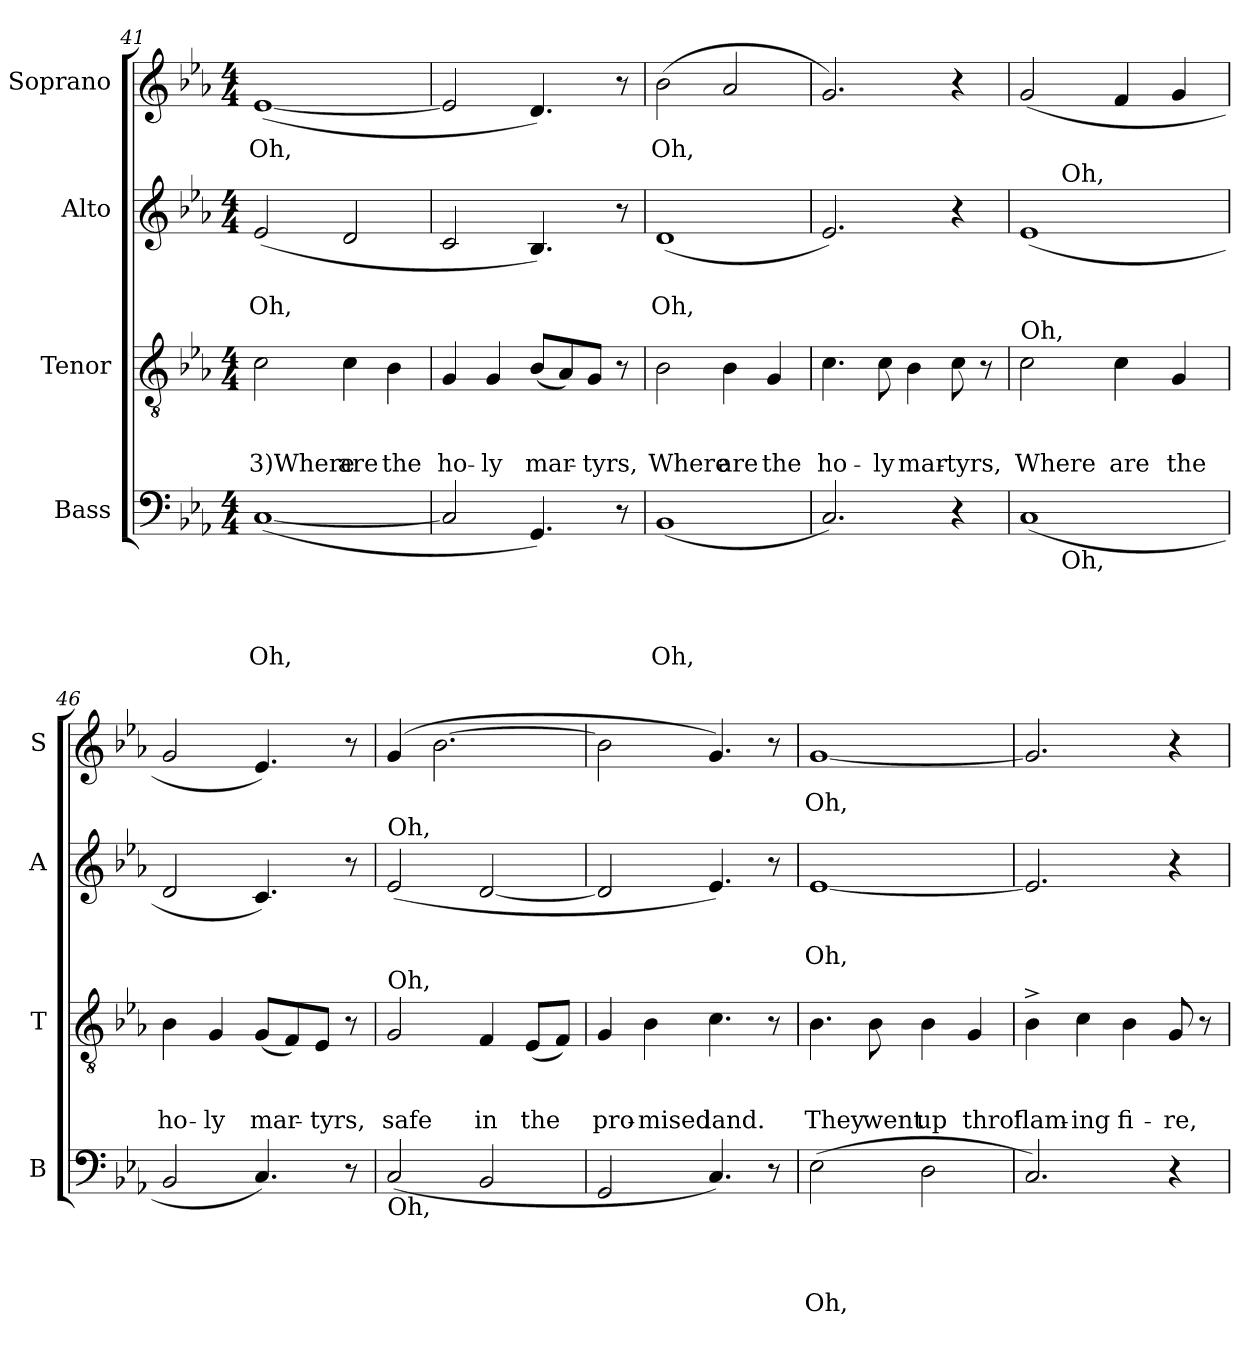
**kern	**text	**text	**text	**text	**kern	**text	**text	**text	**kern	**text	**text	**kern	**text
*part4	*part4	*part4	*part4	*part4	*part3	*part3	*part3	*part3	*part2	*part2	*part2	*part1	*part1
*staff4	*staff4	*staff4	*staff4	*staff4	*staff3	*staff3	*staff3	*staff3	*staff2	*staff2	*staff2	*staff1	*staff1
*I"Bass	*	*	*	*	*I"Tenor	*	*	*	*I"Alto	*	*	*I"Soprano	*
*I'B	*	*	*	*	*I'T	*	*	*	*I'A	*	*	*I'S	*
*clefF4	*	*	*	*	*clefGv2	*	*	*	*clefG2	*	*	*clefG2	*
*k[b-e-a-]	*	*	*	*	*k[b-e-a-]	*	*	*	*k[b-e-a-]	*	*	*k[b-e-a-]	*
*E-:	*	*	*	*	*E-:	*	*	*	*E-:	*	*	*E-:	*
*M4/4	*	*	*	*	*M4/4	*	*	*	*M4/4	*	*	*M4/4	*
=41	=41	=41	=41	=41	=41	=41	=41	=41	=41	=41	=41	=41	=41
!	!	!	!	!LO:LY:b	!	!	!	!LO:LY:b	!	!	!LO:LY:b	!	!LO:LY:b
(<[<1C	.	.	.	Oh,	2c\	.	.	3)Where	(<2e-/	.	Oh,	(<[<1e-	Oh,
!	!	!	!	!	!	!	!	!LO:LY:b	!	!	!	!	!
.	.	.	.	.	4c\	.	.	are	2d/	.	.	.	.
!	!	!	!	!	!	!	!	!LO:LY:b	!	!	!	!	!
.	.	.	.	.	4B-\	.	.	the	.	.	.	.	.
=42	=42	=42	=42	=42	=42	=42	=42	=42	=42	=42	=42	=42	=42
!	!	!	!	!	!	!	!	!LO:LY:b	!	!	!	!	!
2C/]	.	.	.	.	4G/	.	.	ho-	2c/	.	.	2e-/]	.
!	!	!	!	!	!	!	!	!LO:LY:b	!	!	!	!	!
.	.	.	.	.	4G/	.	.	-ly	.	.	.	.	.
!	!	!	!	!	!	!	!	!LO:LY:b	!	!	!	!	!
4.GG/)	.	.	.	.	(<8B-/L	.	.	mar-	4.B-/)	.	.	4.d/)	.
.	.	.	.	.	8A-/)	.	.	.	.	.	.	.	.
!	!	!	!	!	!	!	!	!LO:LY:b	!	!	!	!	!
.	.	.	.	.	8G/J	.	.	-tyrs,	.	.	.	.	.
8r	.	.	.	.	8r	.	.	.	8r	.	.	8r	.
=43	=43	=43	=43	=43	=43	=43	=43	=43	=43	=43	=43	=43	=43
!	!	!	!	!LO:LY:b	!	!	!	!LO:LY:b	!	!	!LO:LY:b	!	!LO:LY:b
(<1BB-	.	.	.	Oh,	2B-\	.	.	Where	(<1d	.	Oh,	(>2b-\	Oh,
!	!	!	!	!	!	!	!	!LO:LY:b	!	!	!	!	!
.	.	.	.	.	4B-\	.	.	are	.	.	.	2a-/	.
!	!	!	!	!	!	!	!	!LO:LY:b	!	!	!	!	!
.	.	.	.	.	4G/	.	.	the	.	.	.	.	.
!!LO:PB:g=z
=44	=44	=44	=44	=44	=44	=44	=44	=44	=44	=44	=44	=44	=44
!	!	!	!	!	!	!	!	!LO:LY:b	!	!	!	!	!
2.C/)	.	.	.	.	4.c\	.	.	ho-	2.e-/)	.	.	2.g/)	.
!	!	!	!	!	!	!	!	!LO:LY:b	!	!	!	!	!
.	.	.	.	.	8c\	.	.	-ly	.	.	.	.	.
!	!	!	!	!	!	!	!	!LO:LY:b	!	!	!	!	!
.	.	.	.	.	4B-\	.	.	mar-	.	.	.	.	.
!	!	!	!	!	!	!	!	!LO:LY:b:rj	!	!	!	!	!
4r	.	.	.	.	8c\	.	.	-tyrs,	4r	.	.	4r	.
.	.	.	.	.	8r	.	.	.	.	.	.	.	.
=45	=45	=45	=45	=45	=45	=45	=45	=45	=45	=45	=45	=45	=45
!	!	!	!	!	!LO:TX:a:t=Oh,	!	!	!	!	!	!	!	!
!	!	!	!	!	!	!	!	!LO:LY:b	!	!	!	!	!
*^	*	*	*	*	*	*	*	*	*^	*	*	*	*
(<1C	8ryy	.	.	.	.	2c\	.	.	Where	(<1e-	8ryy	.	.	(<2g/	.
.	32ryy	.	.	.	.	.	.	.	.	.	32ryy	.	.	.	.
!	!	!	!	!	!	!	!	!	!	!	!LO:TX:a:t=Oh,	!	!	!	!
!	!LO:TX:b:t=Oh,	!	!	!	!	!	!	!	!	!	!	!	!	!	!
.	2ryy	.	.	.	.	.	.	.	.	.	2ryy	.	.	.	.
!	!	!	!	!	!	!	!	!	!LO:LY:b	!	!	!	!	!	!
.	.	.	.	.	.	4c\	.	.	are	.	.	.	.	4f/	.
.	4ryy	.	.	.	.	.	.	.	.	.	4ryy	.	.	.	.
!	!	!	!	!	!	!	!	!	!LO:LY:b	!	!	!	!	!	!
.	.	.	.	.	.	4G/	.	.	the	.	.	.	.	4g/	.
.	16.ryy	.	.	.	.	.	.	.	.	.	16.ryy	.	.	.	.
=46	=46	=46	=46	=46	=46	=46	=46	=46	=46	=46	=46	=46	=46	=46	=46
!	!	!	!	!	!	!	!	!	!LO:LY:b	!	!	!	!	!	!
*v	*v	*	*	*	*	*	*	*	*	*v	*v	*	*	*	*
2BB-/	.	.	.	.	4B-\	.	.	ho-	2d/	.	.	2g/	.
!	!	!	!	!	!	!	!	!LO:LY:b	!	!	!	!	!
.	.	.	.	.	4G/	.	.	-ly	.	.	.	.	.
!	!	!	!	!	!	!	!	!LO:LY:b	!	!	!	!	!
4.C/)	.	.	.	.	(<8G/L	.	.	mar-	4.c/)	.	.	4.e-/)	.
.	.	.	.	.	8F/)	.	.	.	.	.	.	.	.
!	!	!	!	!	!	!	!	!LO:LY:b	!	!	!	!	!
.	.	.	.	.	8E-/J	.	.	-tyrs,	.	.	.	.	.
8r	.	.	.	.	8r	.	.	.	8r	.	.	8r	.
=47	=47	=47	=47	=47	=47	=47	=47	=47	=47	=47	=47	=47	=47
!	!	!	!	!	!	!	!	!	!LO:TX:a:t=Oh,	!	!	!	!
!	!	!	!	!	!LO:TX:a:t=Oh,	!	!	!	!	!	!	!	!
!LO:TX:b:t=Oh,	!	!	!	!	!	!	!	!	!	!	!	!	!
!	!	!	!	!	!	!	!	!LO:LY:b	!	!	!	!	!
(<2C/	.	.	.	.	2G/	.	.	safe	(<2e-/	.	.	(4g/	.
.	.	.	.	.	.	.	.	.	.	.	.	[>2.b-\	.
!	!	!	!	!	!	!	!	!LO:LY:b	!	!	!	!	!
2BB-/	.	.	.	.	4F/	.	.	in	[<2d/	.	.	.	.
!	!	!	!	!	!	!	!	!LO:LY:b	!	!	!	!	!
.	.	.	.	.	(<8E-/L	.	.	the	.	.	.	.	.
.	.	.	.	.	8F/J)	.	.	.	.	.	.	.	.
=48	=48	=48	=48	=48	=48	=48	=48	=48	=48	=48	=48	=48	=48
!	!	!	!	!	!	!	!	!LO:LY:b	!	!	!	!	!
2GG/	.	.	.	.	4G/	.	.	pro-	2d/]	.	.	2b-\]	.
!	!	!	!	!	!	!	!	!LO:LY:b	!	!	!	!	!
.	.	.	.	.	4B-\	.	.	-mised	.	.	.	.	.
!	!	!	!	!	!	!	!	!LO:LY:b	!	!	!	!	!
4.C/)	.	.	.	.	4.c\	.	.	land.	4.e-/)	.	.	4.g/)	.
8r	.	.	.	.	8r	.	.	.	8r	.	.	8r	.
!!LO:LB:g=z
=49	=49	=49	=49	=49	=49	=49	=49	=49	=49	=49	=49	=49	=49
!	!	!	!	!LO:LY:b	!	!	!	!LO:LY:b	!	!	!LO:LY:b	!	!LO:LY:b
(>2E-\	.	.	.	Oh,	4.B-\	.	.	They	[<1e-	.	Oh,	[<1g	Oh,
!	!	!	!	!	!	!	!	!LO:LY:b	!	!	!	!	!
.	.	.	.	.	8B-\	.	.	went	.	.	.	.	.
!	!	!	!	!	!	!	!	!LO:LY:b	!	!	!	!	!
2D\	.	.	.	.	4B-\	.	.	up	.	.	.	.	.
!	!	!	!	!	!	!	!	!LO:LY:b	!	!	!	!	!
.	.	.	.	.	4G/	.	.	thro'	.	.	.	.	.
=50	=50	=50	=50	=50	=50	=50	=50	=50	=50	=50	=50	=50	=50
!	!	!	!	!	!	!	!	!LO:LY:b	!	!	!	!	!
2.C/)	.	.	.	.	4B-^>\	.	.	flam-	2.e-/]	.	.	2.g/]	.
!	!	!	!	!	!	!	!	!LO:LY:b:rj	!	!	!	!	!
.	.	.	.	.	4c\	.	.	-ing	.	.	.	.	.
!	!	!	!	!	!	!	!	!LO:LY:b	!	!	!	!	!
.	.	.	.	.	4B-\	.	.	fi-	.	.	.	.	.
!	!	!	!	!	!	!	!	!LO:LY:b	!	!	!	!	!
4r	.	.	.	.	8G/	.	.	-re,	4r	.	.	4r	.
.	.	.	.	.	8r	.	.	.	.	.	.	.	.
=	=	=	=	=	=	=	=	=	=	=	=	=	=
*-	*-	*-	*-	*-	*-	*-	*-	*-	*-	*-	*-	*-	*-
